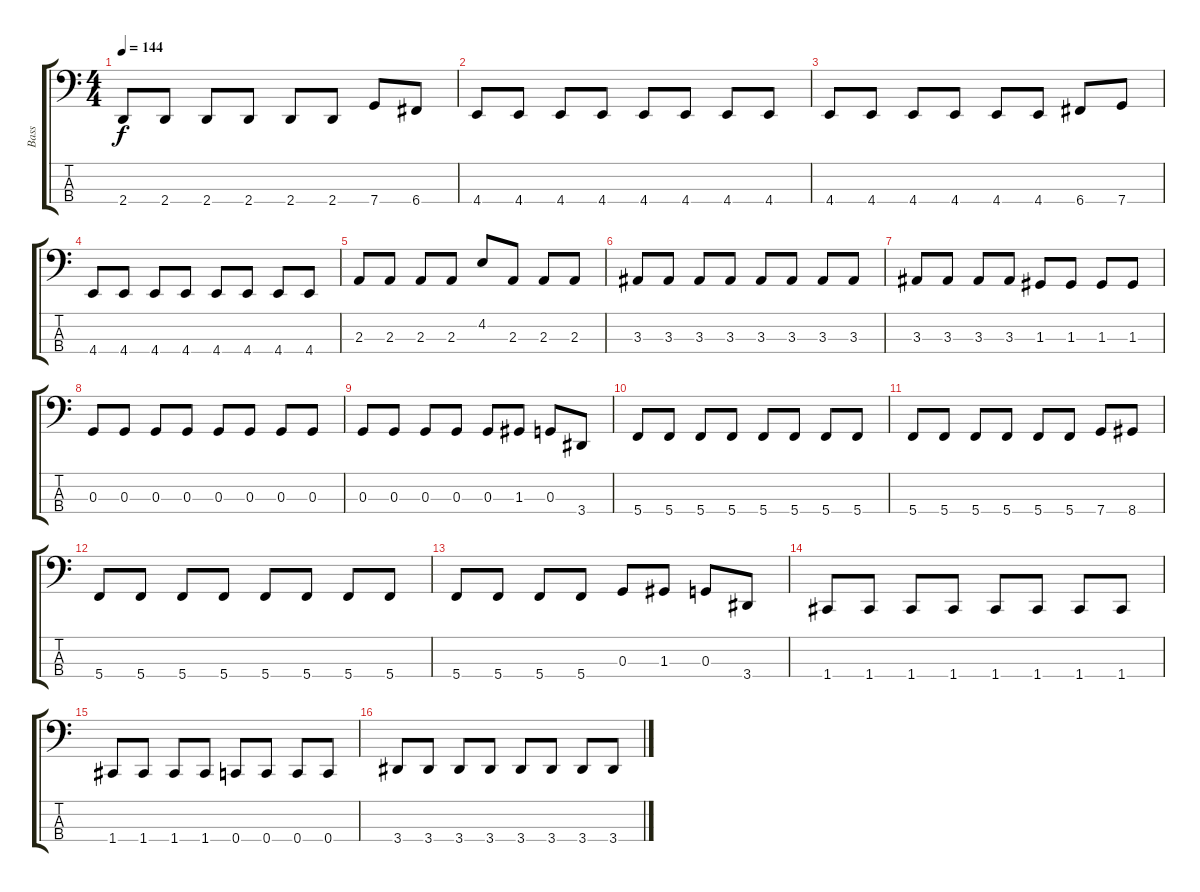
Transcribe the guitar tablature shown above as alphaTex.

\track ("Bass" "Bass") {instrument electricbasspick}
\staff {score tabs}
\tuning (F2 C2 G1 C1) {hide}
\ts (4 4)
\tempo 144
\clef f4
\ks c
2.4.8{dy f} 2.4.8 2.4.8 2.4.8 2.4.8 2.4.8 7.4.8 6.4.8 |
4.4.8 4.4.8 4.4.8 4.4.8 4.4.8 4.4.8 4.4.8 4.4.8 |
4.4.8 4.4.8 4.4.8 4.4.8 4.4.8 4.4.8 6.4.8 7.4.8 |
4.4.8 4.4.8 4.4.8 4.4.8 4.4.8 4.4.8 4.4.8 4.4.8 |
2.3.8 2.3.8 2.3.8 2.3.8 4.2.8 2.3.8 2.3.8 2.3.8 |
3.3.8 3.3.8 3.3.8 3.3.8 3.3.8 3.3.8 3.3.8 3.3.8 |
3.3.8 3.3.8 3.3.8 3.3.8 1.3.8 1.3.8 1.3.8 1.3.8 |
0.3.8 0.3.8 0.3.8 0.3.8 0.3.8 0.3.8 0.3.8 0.3.8 |
0.3.8 0.3.8 0.3.8 0.3.8 0.3.8 1.3.8 0.3.8 3.4.8 |
5.4.8 5.4.8 5.4.8 5.4.8 5.4.8 5.4.8 5.4.8 5.4.8 |
5.4.8 5.4.8 5.4.8 5.4.8 5.4.8 5.4.8 7.4.8 8.4.8 |
5.4.8 5.4.8 5.4.8 5.4.8 5.4.8 5.4.8 5.4.8 5.4.8 |
5.4.8 5.4.8 5.4.8 5.4.8 0.3.8 1.3.8 0.3.8 3.4.8 |
1.4.8 1.4.8 1.4.8 1.4.8 1.4.8 1.4.8 1.4.8 1.4.8 |
1.4.8 1.4.8 1.4.8 1.4.8 0.4.8 0.4.8 0.4.8 0.4.8 |
3.4.8 3.4.8 3.4.8 3.4.8 3.4.8 3.4.8 3.4.8 3.4.8
